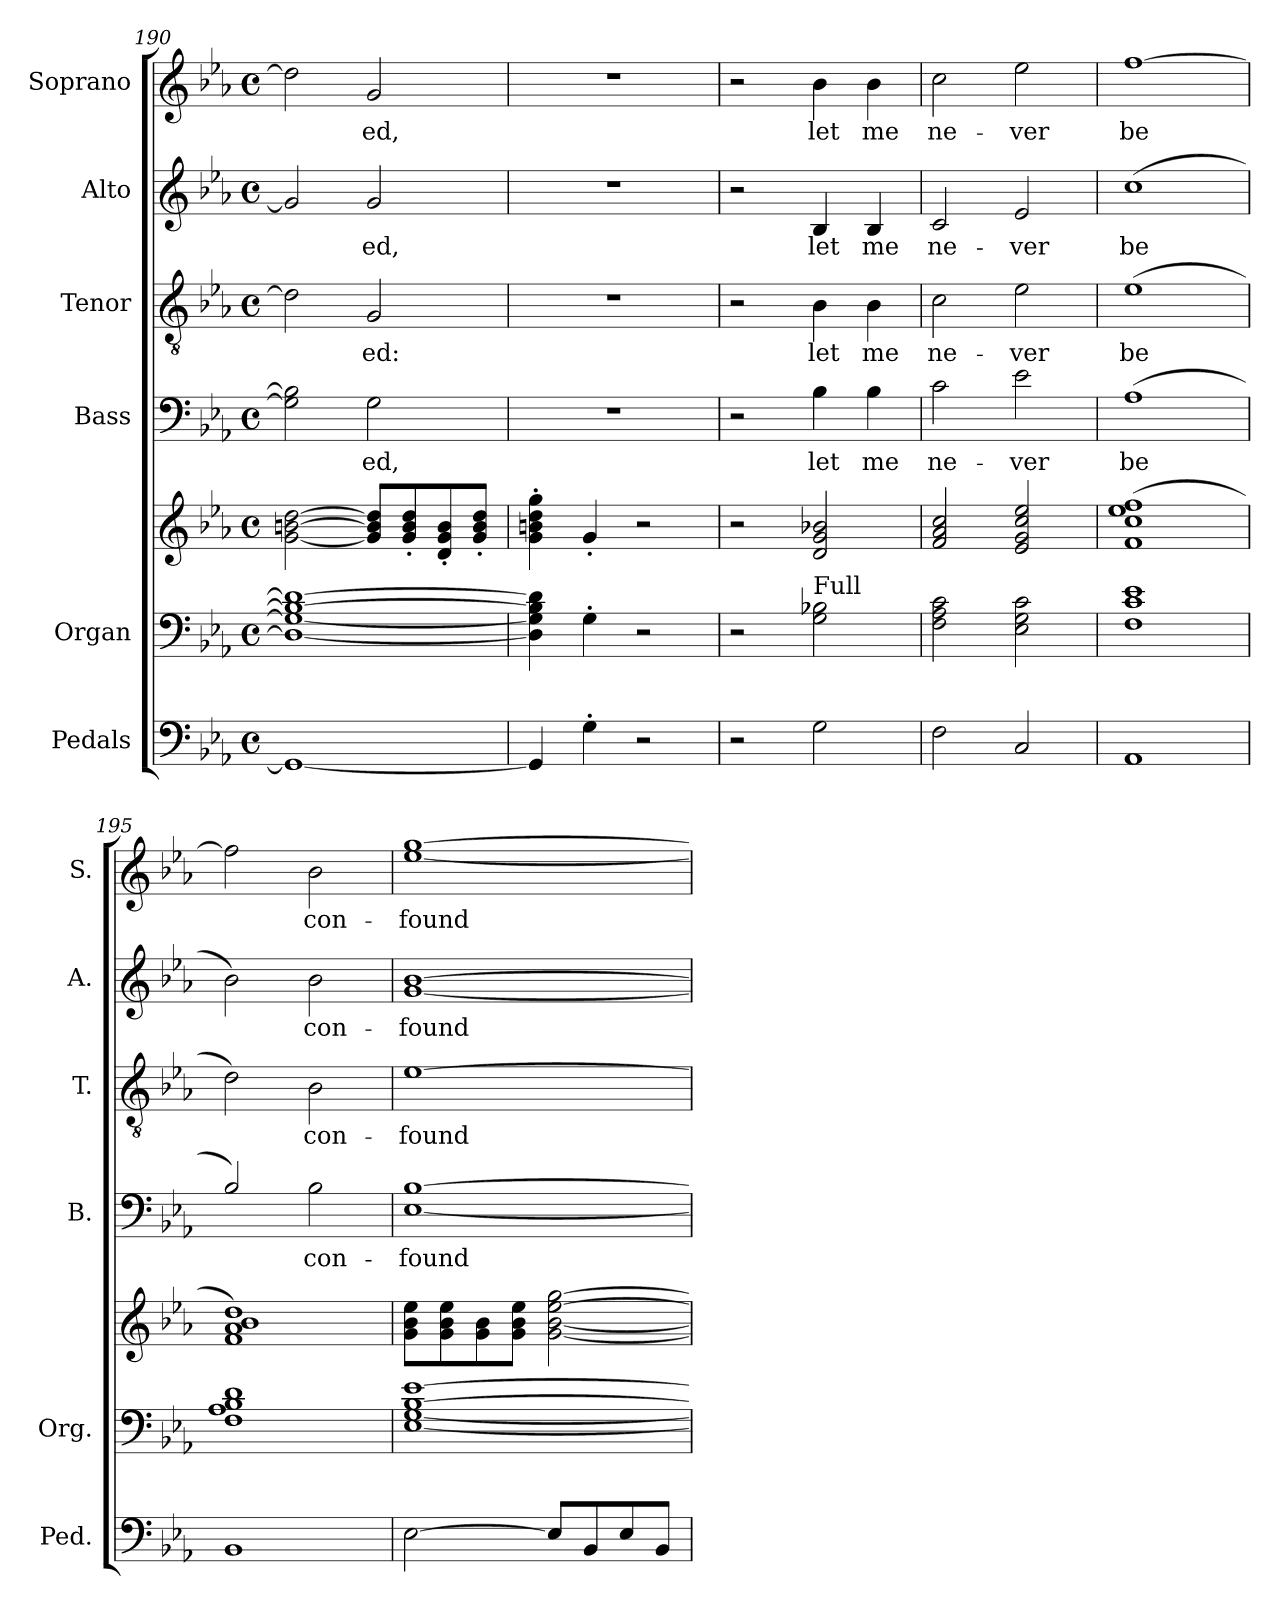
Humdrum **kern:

**kern	**kern	**kern	**kern	**text	**kern	**text	**kern	**text	**kern	**text
*part6	*part5	*part5	*part4	*part4	*part3	*part3	*part2	*part2	*part1	*part1
*staff7	*staff6	*staff5	*staff4	*staff4	*staff3	*staff3	*staff2	*staff2	*staff1	*staff1
*I"Pedals	*I"Organ	*	*I"Bass	*	*I"Tenor	*	*I"Alto	*	*I"Soprano	*
*I'Ped.	*I'Org.	*	*I'B.	*	*I'T.	*	*I'A.	*	*I'S.	*
*clefF4	*clefF4	*clefG2	*clefF4	*	*clefGv2	*	*clefG2	*	*clefG2	*
*	*	*	*	*	*ITrd7c12	*	*	*	*	*
*k[b-e-a-]	*k[b-e-a-]	*k[b-e-a-]	*k[b-e-a-]	*	*k[b-e-a-]	*	*k[b-e-a-]	*	*k[b-e-a-]	*
*E-:	*E-:	*E-:	*E-:	*	*E-:	*	*E-:	*	*E-:	*
*M4/4	*M4/4	*M4/4	*M4/4	*	*M4/4	*	*M4/4	*	*M4/4	*
*met(c)	*met(c)	*met(c)	*met(c)	*	*met(c)	*	*met(c)	*	*met(c)	*
=190	=190	=190	=190	=190	=190	=190	=190	=190	=190	=190
1GGi_	1Di_ 1Gi_ 1Bi_ 1di_	[2gi\ [2bni [2ddi	2Gi\] 2Bi]	.	2Di\]	.	2gi/]	.	2ddi\]	.
!	!	!	!	!LO:LY:b:color=#000000	!	!	!	!	!	!
!	!	!	!	!	!	!LO:LY:b:color=#000000	!	!	!	!
!	!	!	!	!	!	!	!	!LO:LY:b:color=#000000	!	!
!	!	!	!	!	!	!	!	!	!	!LO:LY:b:color=#000000
.	.	8gi/] 8bi] 8ddi]L	2Gi\	-ed,	2GGi/	-ed:	2gi/	-ed,	2gi/	-ed,
.	.	8gi/' 8bi' 8ddi'	.	.	.	.	.	.	.	.
.	.	8di/' 8gi' 8bi'	.	.	.	.	.	.	.	.
.	.	8gi/' 8bi' 8ddi'J	.	.	.	.	.	.	.	.
=191	=191	=191	=191	=191	=191	=191	=191	=191	=191	=191
4GGi/]	4Di\] 4Gi] 4Bi] 4di]	4gi\' 4bni' 4ddi' 4ggi'	1r	.	1r	.	1r	.	1r	.
4G'i\	4G'i\	4g'i/	.	.	.	.	.	.	.	.
2r	2r	2r	.	.	.	.	.	.	.	.
=192	=192	=192	=192	=192	=192	=192	=192	=192	=192	=192
2r	2r	2r	2r	.	2r	.	2r	.	2r	.
!	!	!	!	!LO:LY:b:color=#000000	!	!	!	!	!	!
!	!	!	!	!	!	!LO:LY:b:color=#000000	!	!	!	!
!	!	!	!	!	!	!	!	!LO:LY:b:color=#000000	!	!
!	!LO:TX:a:t=Full	!	!	!	!	!	!	!	!	!
!	!	!	!	!	!	!	!	!	!	!LO:LY:b:color=#000000
2Gi\	2Gi\ 2B-Xi	2di/ 2gi 2b-Xi	4B-i\	let	4BB-i\	let	4B-i/	let	4b-i\	let
!	!	!	!	!LO:LY:b:color=#000000	!	!	!	!	!	!
!	!	!	!	!	!	!LO:LY:b:color=#000000	!	!	!	!
!	!	!	!	!	!	!	!	!LO:LY:b:color=#000000	!	!
!	!	!	!	!	!	!	!	!	!	!LO:LY:b:color=#000000
.	.	.	4B-i\	me	4BB-i\	me	4B-i/	me	4b-i\	me
=193	=193	=193	=193	=193	=193	=193	=193	=193	=193	=193
!	!	!	!	!LO:LY:b:color=#000000	!	!	!	!	!	!
!	!	!	!	!	!	!LO:LY:b:color=#000000	!	!	!	!
!	!	!	!	!	!	!	!	!LO:LY:b:color=#000000	!	!
!	!	!	!	!	!	!	!	!	!	!LO:LY:b:color=#000000
2Fi\	2Fi\ 2A-i 2ci	2fi/ 2a-i 2cci	2ci\	ne-	2Ci\	ne-	2ci/	ne-	2cci\	ne-
!	!	!	!	!LO:LY:b:color=#000000	!	!	!	!	!	!
!	!	!	!	!	!	!LO:LY:b:color=#000000	!	!	!	!
!	!	!	!	!	!	!	!	!LO:LY:b:color=#000000	!	!
!	!	!	!	!	!	!	!	!	!	!LO:LY:b:color=#000000
2Ci/	2E-i\ 2Gi 2ci	2e-i/ 2gi 2cci 2ee-i	2e-i\	-ver	2E-i\	-ver	2e-i/	-ver	2ee-i\	-ver
=194	=194	=194	=194	=194	=194	=194	=194	=194	=194	=194
!	!	!	!	!LO:LY:b:color=#000000	!	!	!	!	!	!
!	!	!	!	!	!	!LO:LY:b:color=#000000	!	!	!	!
!	!	!	!	!	!	!	!	!LO:LY:b:color=#000000	!	!
!	!	!	!	!	!	!	!	!	!	!LO:LY:b:color=#000000
1AA-i	1Fi 1ci 1e-i	(1fi 1cci 1ee-i 1ffi	(1A-i	be	(1E-i	be	(1cci	be	[1ffi	be
!!LO:LB:g=z
=195	=195	=195	=195	=195	=195	=195	=195	=195	=195	=195
1BB-i	1Fi 1A-i 1B-i 1di	1fi 1a-i 1b-i 1ddi)	2B-i/)	.	2Di\)	.	2b-i\)	.	2ffi\]	.
!	!	!	!	!LO:LY:b:color=#000000	!	!	!	!	!	!
!	!	!	!	!	!	!LO:LY:b:color=#000000	!	!	!	!
!	!	!	!	!	!	!	!	!LO:LY:b:color=#000000	!	!
!	!	!	!	!	!	!	!	!	!	!LO:LY:b:color=#000000
.	.	.	2B-i\	con-	2BB-i\	con-	2b-i\	con-	2b-i\	con-
=196	=196	=196	=196	=196	=196	=196	=196	=196	=196	=196
!	!	!	!	!LO:LY:b:color=#000000	!	!	!	!	!	!
!	!	!	!	!	!	!LO:LY:b:color=#000000	!	!	!	!
!	!	!	!	!	!	!	!	!LO:LY:b:color=#000000	!	!
!	!	!	!	!	!	!	!	!	!	!LO:LY:b:color=#000000
[2E-i\	[1E-i [1Gi [1B-i [1e-i	8gi\ 8b-i 8ee-iL	[1E-i [1B-i	-found-	[1E-i	-found-	[1gi [1b-i	-found-	[1ee-i [1ggi	-found-
.	.	8gi\ 8b-i 8ee-i	.	.	.	.	.	.	.	.
.	.	8gi\ 8b-i	.	.	.	.	.	.	.	.
.	.	8gi\ 8b-i 8ee-iJ	.	.	.	.	.	.	.	.
8E-i/L]	.	[2gi\ [2b-i [2ee-i [2ggi	.	.	.	.	.	.	.	.
8BB-i/	.	.	.	.	.	.	.	.	.	.
8E-i/	.	.	.	.	.	.	.	.	.	.
8BB-i/J	.	.	.	.	.	.	.	.	.	.
=	=	=	=	=	=	=	=	=	=	=
*-	*-	*-	*-	*-	*-	*-	*-	*-	*-	*-
